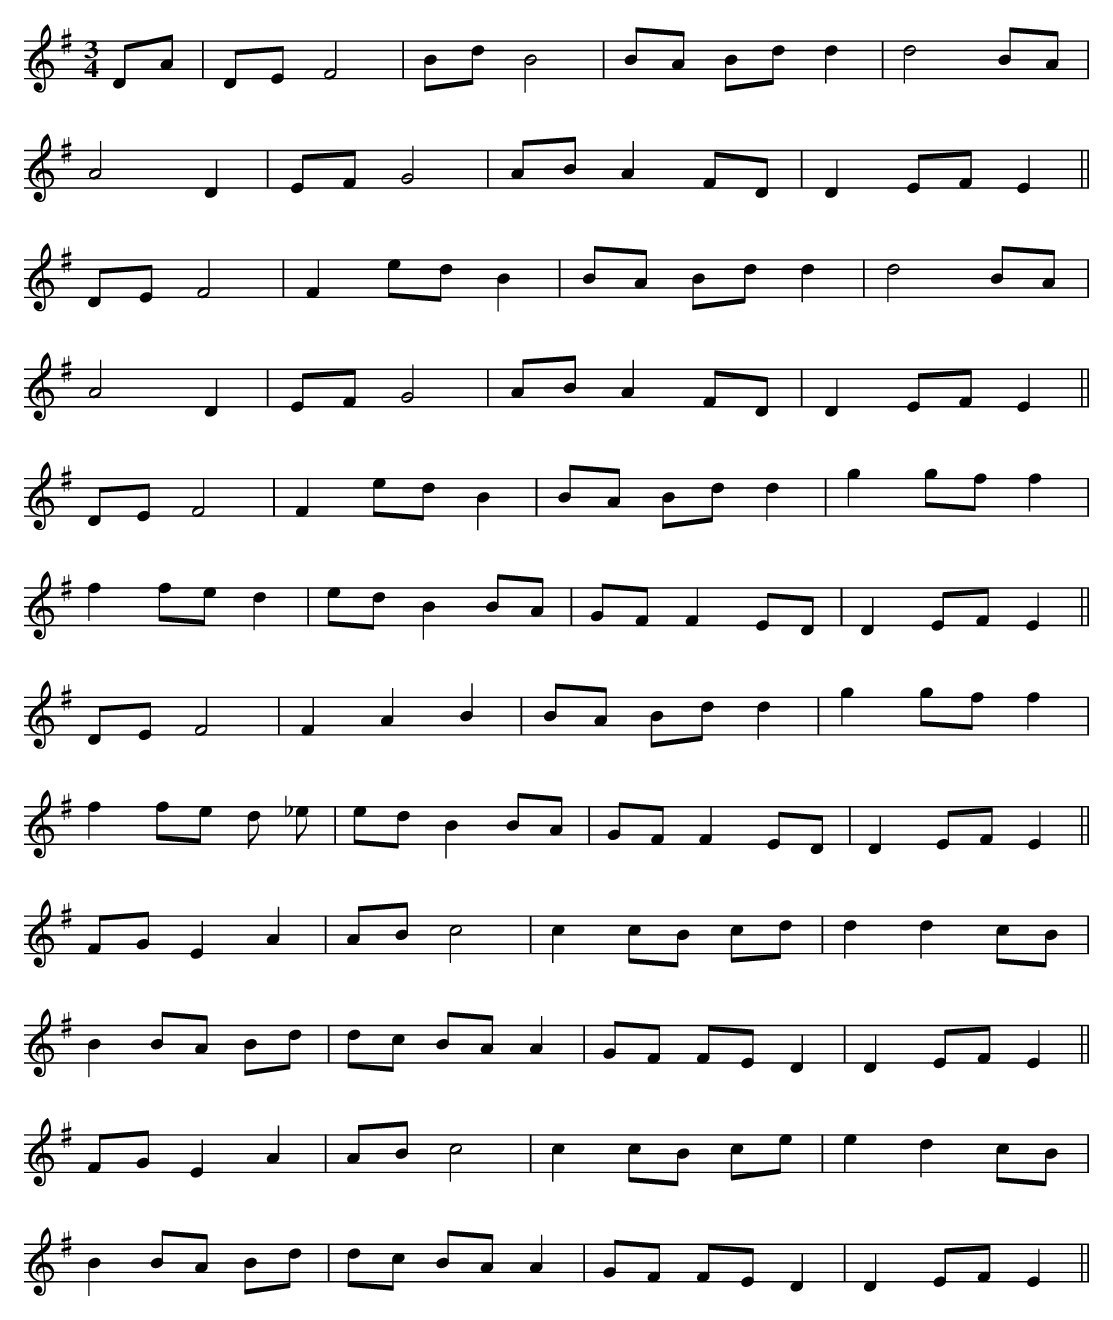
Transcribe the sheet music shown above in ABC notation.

X:1
M:3/4
K:Emin
DA|DE F4|Bd B4|BA Bd d2|d4 BA|
A4 D2|EF G4|AB A2 FD|D2 EF E2||
DE F4|F2 ed B2|BA Bd d2|d4 BA|
A4 D2|EF G4|AB A2 FD|D2 EF E2||
DE F4|F2 ed B2|BA Bd d2|g2 gf f2|
f2 fe d2|ed B2 BA|GF F2 ED|D2 EF E2||
DE F4|F2 A2 B2|BA Bd d2|g2 gf f2|
f2 fe d _e|ed B2 BA|GF F2 ED|D2 EF E2||
FG E2 A2|AB c4|c2 cB cd|d2 d2 cB|
B2 BA Bd|dc BA A2|GF FE D2|D2 EF E2||
FG E2 A2|AB c4|c2 cB ce|e2 d2 cB|
B2 BA Bd|dc BA A2|GF FE D2|D2 EF E2||
